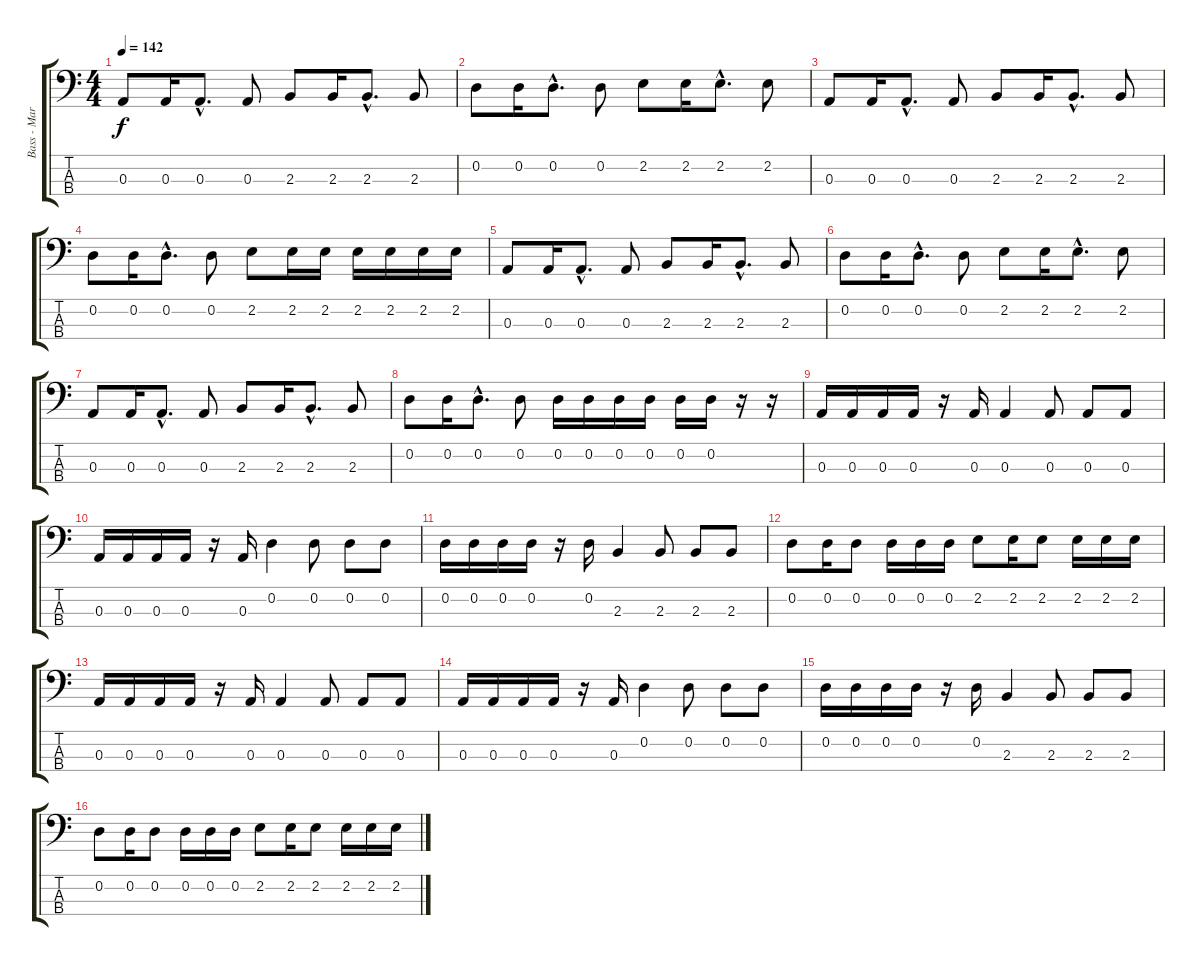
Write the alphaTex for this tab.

\track ("Bass - Mark" "Bass - Mar") {instrument electricbassfinger}
\staff {score tabs}
\tuning (G2 D2 A1 E1) {hide}
\ts (4 4)
\tempo 142
\clef f4
\ks c
0.3.8{dy f} 0.3.16 0.3{hac}.8{d} 0.3.8 2.3.8 2.3.16 2.3{hac}.8{d} 2.3.8 |
0.2.8 0.2.16 0.2{hac}.8{d} 0.2.8 2.2.8 2.2.16 2.2{hac}.8{d} 2.2.8 |
0.3.8 0.3.16 0.3{hac}.8{d} 0.3.8 2.3.8 2.3.16 2.3{hac}.8{d} 2.3.8 |
0.2.8 0.2.16 0.2{hac}.8{d} 0.2.8 2.2.8 2.2.16 2.2.16 2.2.16 2.2.16 2.2.16 2.2.16 |
0.3.8 0.3.16 0.3{hac}.8{d} 0.3.8 2.3.8 2.3.16 2.3{hac}.8{d} 2.3.8 |
0.2.8 0.2.16 0.2{hac}.8{d} 0.2.8 2.2.8 2.2.16 2.2{hac}.8{d} 2.2.8 |
0.3.8 0.3.16 0.3{hac}.8{d} 0.3.8 2.3.8 2.3.16 2.3{hac}.8{d} 2.3.8 |
0.2.8 0.2.16 0.2{hac}.8{d} 0.2.8 0.2.16 0.2.16 0.2.16 0.2.16 0.2.16 0.2.16 r.16 r.16 |
0.3.16 0.3.16 0.3.16 0.3.16 r.16 0.3.16 0.3.4 0.3.8 0.3.8 0.3.8 |
0.3.16 0.3.16 0.3.16 0.3.16 r.16 0.3.16 0.2.4 0.2.8 0.2.8 0.2.8 |
0.2.16 0.2.16 0.2.16 0.2.16 r.16 0.2.16 2.3.4 2.3.8 2.3.8 2.3.8 |
0.2.8 0.2.16 0.2.8 0.2.16 0.2.16 0.2.16 2.2.8 2.2.16 2.2.8 2.2.16 2.2.16 2.2.16 |
0.3.16 0.3.16 0.3.16 0.3.16 r.16 0.3.16 0.3.4 0.3.8 0.3.8 0.3.8 |
0.3.16 0.3.16 0.3.16 0.3.16 r.16 0.3.16 0.2.4 0.2.8 0.2.8 0.2.8 |
0.2.16 0.2.16 0.2.16 0.2.16 r.16 0.2.16 2.3.4 2.3.8 2.3.8 2.3.8 |
0.2.8 0.2.16 0.2.8 0.2.16 0.2.16 0.2.16 2.2.8 2.2.16 2.2.8 2.2.16 2.2.16 2.2.16
